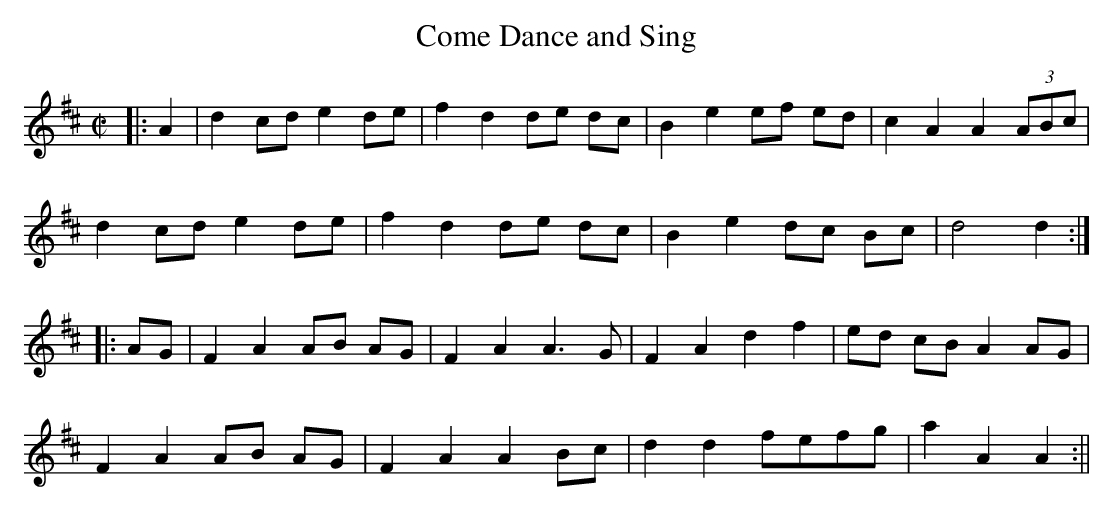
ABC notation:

X:1
T:Come Dance and Sing
L:1/8
M:C|
K:D
|:A2|d2 cd e2 de|f2d2 de dc|B2e2 ef ed|c2A2A2(3ABc|
d2 cd e2 de|f2d2 de dc|B2e2 dc Bc|d4d2:|
|:AG|F2A2 AB AG|F2A2A3G|F2A2d2f2|ed cB A2AG|
F2A2 AB AG|F2A2A2 Bc|d2d2 fefg|a2A2A2:||
